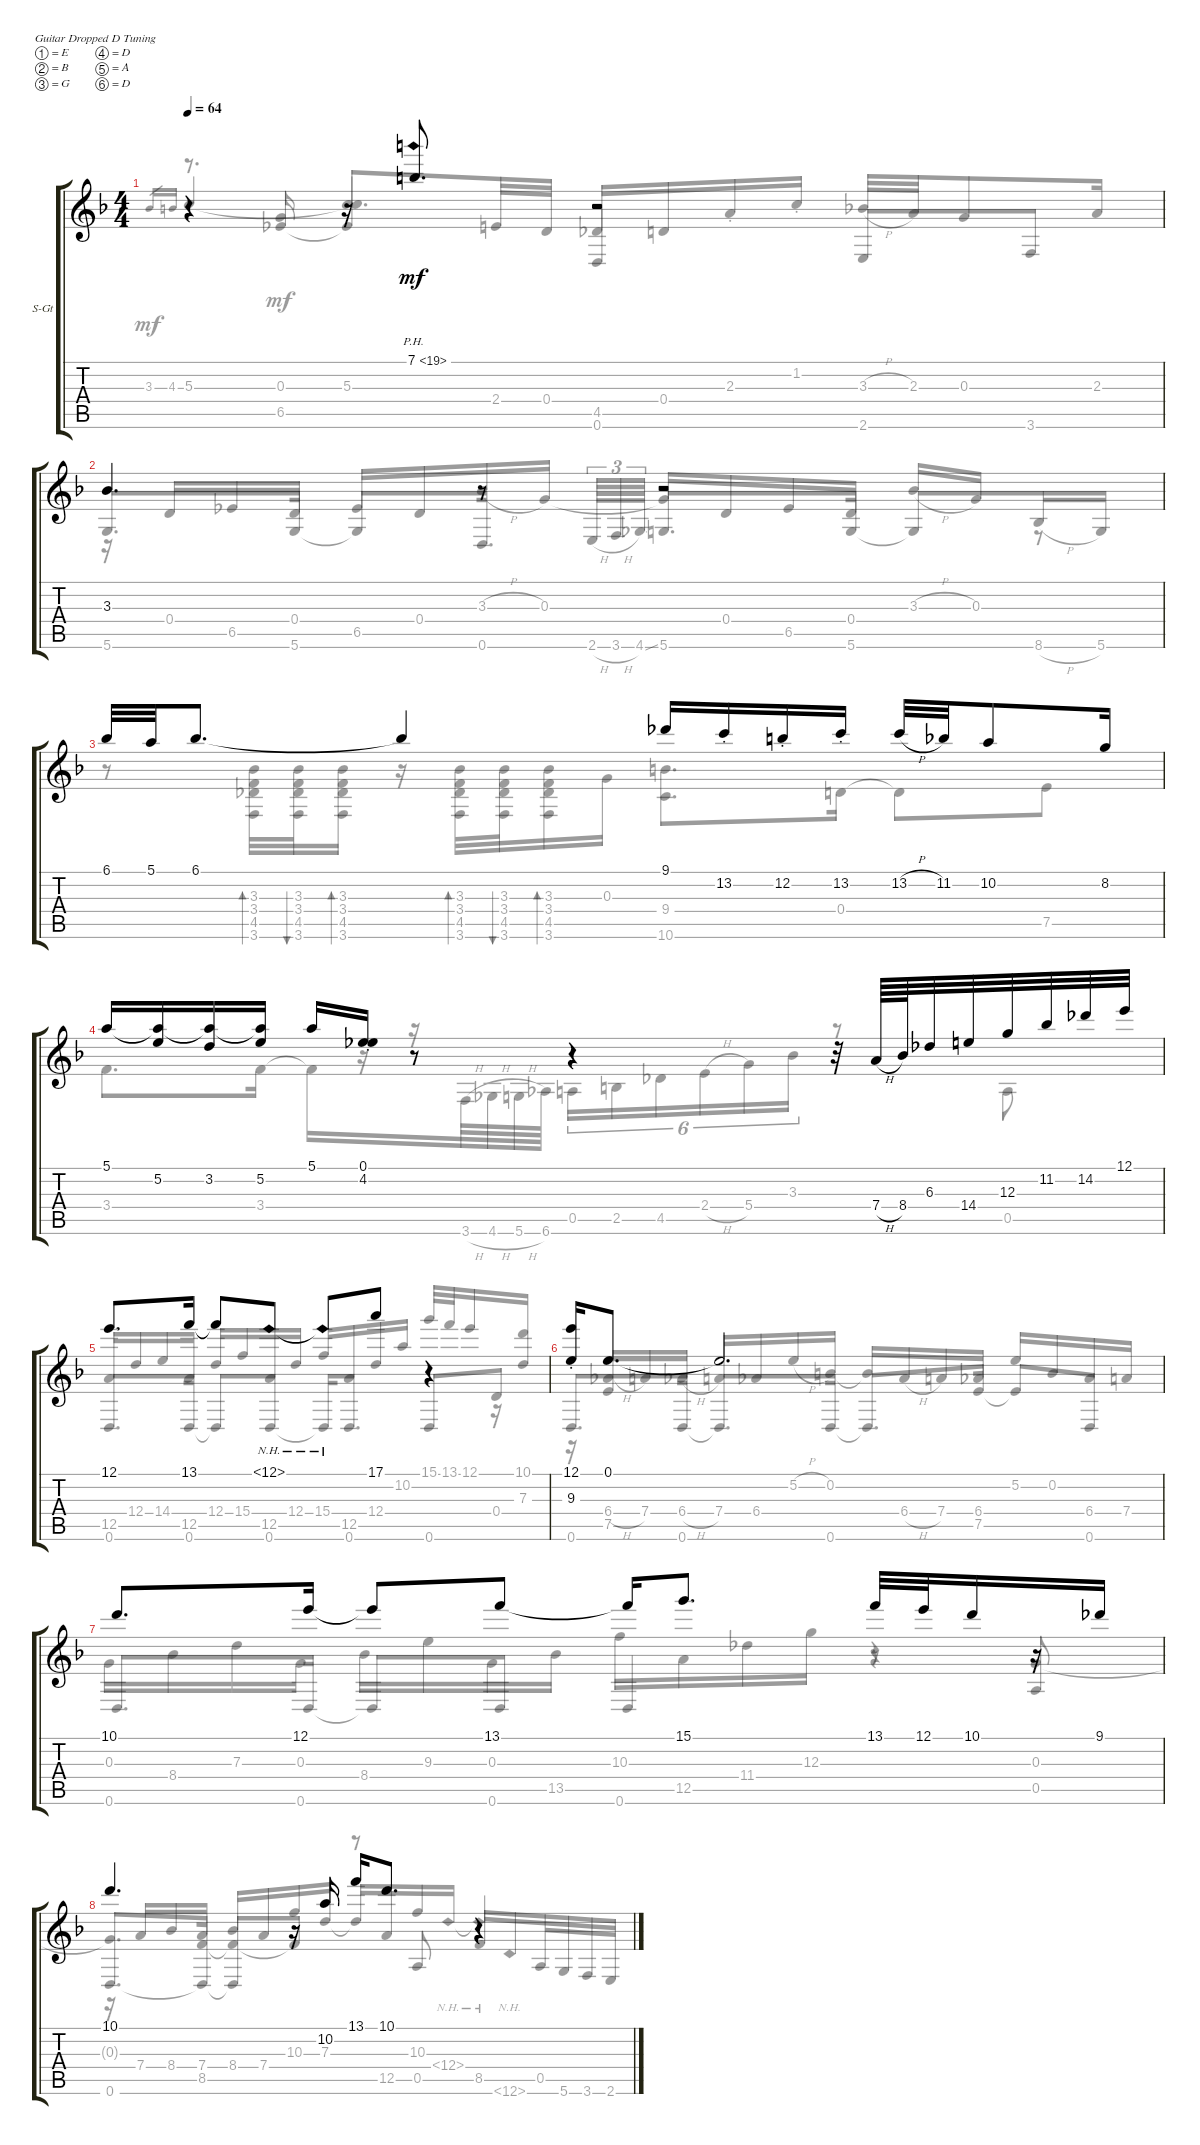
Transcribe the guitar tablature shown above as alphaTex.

\defaultSystemsLayout 4
\bracketExtendMode groupsimilarinstruments
\firstSystemTrackNameOrientation horizontal
\otherSystemsTrackNameOrientation horizontal
\track ("Steel Guitar" "S-Gt") {instrument acousticguitarsteel}
\staff {score tabs}
\tuning (E4 B3 G3 D3 A2 D2)
\voice
\ts (4 4)
\tempo 64
\clef g2
\ks f
r.4{dy mf} r.16 7.1{ph 12}.8{d} r.2 |
3.3.4{d} r.8 r.2 |
6.1.32 5.1.32 6.1.8{d} 6.1{t}.4 9.1.16 13.2{st}.16 12.2{st}.16 13.2{st}.16 13.2{h}.32 11.2.32 10.2.8 8.2.16 |
5.1.16 (5.1{t} 5.2).16 (5.1{t} 3.2).16 (5.1{t} 5.2).16 5.1.16 (0.1{st} 4.2).16 r.8 r.4 r.32 7.4{h}.64 8.4.64 6.3.32 14.4.32 12.3.32 11.2.32 14.2.32 12.1.32 |
12.1.8{d} 13.1.16 13.1{t}.8 12.1{nh}.8 12.1{nh t}.8 17.1.8 r.4 |
(12.1{st} 9.3).16 0.1.8{d} 0.1{t}.2{d} |
10.1.8{d} 12.1.16 12.1{t}.8 13.1.8 13.1{t}.16 15.1.8{d} 13.1.32 12.1.32 10.1.16 r.16 9.1.16 |
10.1.4{d} r.16 10.2.16 13.1.16 10.1.8{d} r.4
\voice
\clef g2
\ottava regular
\simile none
\ks f
r.8{d dy mf beam invert} (6.5 0.3).16{beam invert} (5.3 6.5{t}).4{beam invert} 0.6.4{beam invert} 2.6.8{beam invert} 3.6.8 |
5.6.8{d beam invert} 5.6.16 5.6{t}.8{beam invert} 0.6.16{d} 2.6{h}.64{tu (3 2) beam invert} 3.6{h}.64{tu (3 2)} 4.6{ss}.64{tu (3 2)} 5.6.8{d beam invert} 5.6.16 5.6{t}.8{beam invert} 8.6{h}.16 5.6.16 |
r.8 (3.3 3.4 4.5 3.6).32{bd 60} (3.3 3.4 4.5 3.6).32{bu 60} (3.3 3.4 4.5 3.6).16{bd 60} r.16 (3.3 3.4 4.5 3.6).32{bd 60} (3.3 3.4 4.5 3.6).32{bu 60} (3.3 3.4 4.5 3.6).16{bd 60} 0.3.16 (9.4 10.6).8{d} 0.4.16 0.4{t}.8 7.5.8 |
3.4.8{d} 3.4.16 3.4{t}.16 r.16 r.16 3.6{h}.64 4.6{h}.64 5.6{h}.64 6.6.64 0.5.16{tu (6 4)} 2.5.16{tu (6 4)} 4.5.16{tu (6 4)} 2.4{h}.16{tu (6 4)} 5.4.16{tu (6 4)} 3.3.16{tu (6 4)} r.8 0.5.8 |
0.6.8{d beam invert} 0.6.16 0.6{t}.8{beam invert} 0.6.8 0.6{t}.16{beam invert} 0.6.8{d} 0.6.8{beam invert} 0.4.8 |
0.6.8{d beam invert} 0.6.16 0.6{t}.8{d beam invert} 0.6.16 0.6{t}.8{d beam invert} 7.5.16 7.5{t}.8{beam invert} 0.6.8 |
0.6.8{d beam invert} 0.6.16 0.6{t}.8{beam invert} 0.6.8 0.6.4{beam invert} r.8{beam invert} (0.3 0.5).8{beam invert} |
(0.3{t} 0.6).8{d beam invert} (8.5 0.6{t}).16 (8.5{t} 0.6{t}).8{beam invert} 8.5{t}.8 r.8{beam invert} 0.5.8{beam invert} 8.5.16{beam invert} 12.6{nh}.16 0.5.32 5.6.32 3.6.32 2.6.32
\voice
\clef g2
\ottava regular
\simile none
\ks f
3.3.16{gr dy mf beam invert} 4.3.16{gr beam invert} 5.3.4{beam invert} 5.3{t}.8{d beam invert} 2.4.32 0.4.32 4.5.16{beam invert} 0.4.16 2.3{st}.16 1.2{st}.16 3.3{h}.32{beam invert} 2.3.32 0.3.8 2.3.16 |
r.16{beam invert} 0.4.16{beam invert} 6.5.16 0.4.16 6.5.16{beam invert} 0.4.16 3.3{h}.16 0.3.16 0.3{t}.16{beam invert} 0.4.16 6.5.16 0.4.16 3.3{h}.16{beam invert} 0.3.16 r.8{beam invert} |
|
|
12.5.16{beam invert} 12.4.16 14.4.16 12.5.16 12.4.16{beam invert} 15.4.16 12.5.16 12.4.16 15.4.16{beam invert} 12.5.16 12.4.16 10.2.16 15.1.32{beam invert} 13.1.32 12.1.16 r.16 (10.1 7.3).16 |
r.16{beam invert} (7.5 6.4{h}).16{beam invert} 7.4.16 6.4{h}.16 7.4.16{beam invert} 6.4.16 5.2{h}.16 0.2.16 0.2{t}.16{beam invert} 6.4{h}.16 7.4.16 6.4.16 5.2.16{beam invert} 0.2.16 6.4.16 7.4.16 |
0.3.16 8.4.16 7.3.16 0.3.16 8.4.16 9.3.16 0.3.16 13.5.16 10.3.16 12.5.16 11.4.16 12.3.16 r.4 |
r.16{beam invert} 7.4.16{beam invert} 8.4.16 7.4.16 8.4.16{beam invert} 7.4.16 10.3.16 7.3.16 7.3{t}.16{beam invert} 12.5.16 10.3.16 12.4{nh}.16 12.4{nh t}.4{beam invert}
